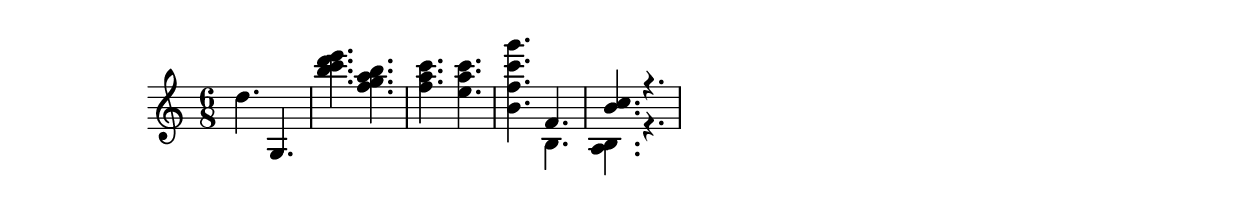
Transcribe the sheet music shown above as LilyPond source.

\version "2.6.0" \header{


    texidoc=" Noteheads can have dots, and rests too.  
    Augmentation dots should never be printed on a staff line,
but rather be shifted vertically. They should go up, but in case of
multiple parts, the down stems have down shifted dots.  In case of
chords, all dots should be in a column.  The dots follow the shift
of rests when avoiding collisions.

The priorities to print the dots are (ranked in importance):

@itemize @bullet
@item keeping dots off staff lines,
@item keeping dots close to their  note heads,
@item moving dots in the direction specified by the voice,
@item moving dots up.
@end itemize

"
}



\context Voice \relative c'' {
  \time 6/8
  d4. g,,
  \stemDown
  <b'' c d e>4.  <f g a b>
  <f a c> <e a c> <b f' c' g'>
  
  
  <<
    { f  <b c> r4.  }\\
    { b, <a b> r4. }
  >>
  
  
}

